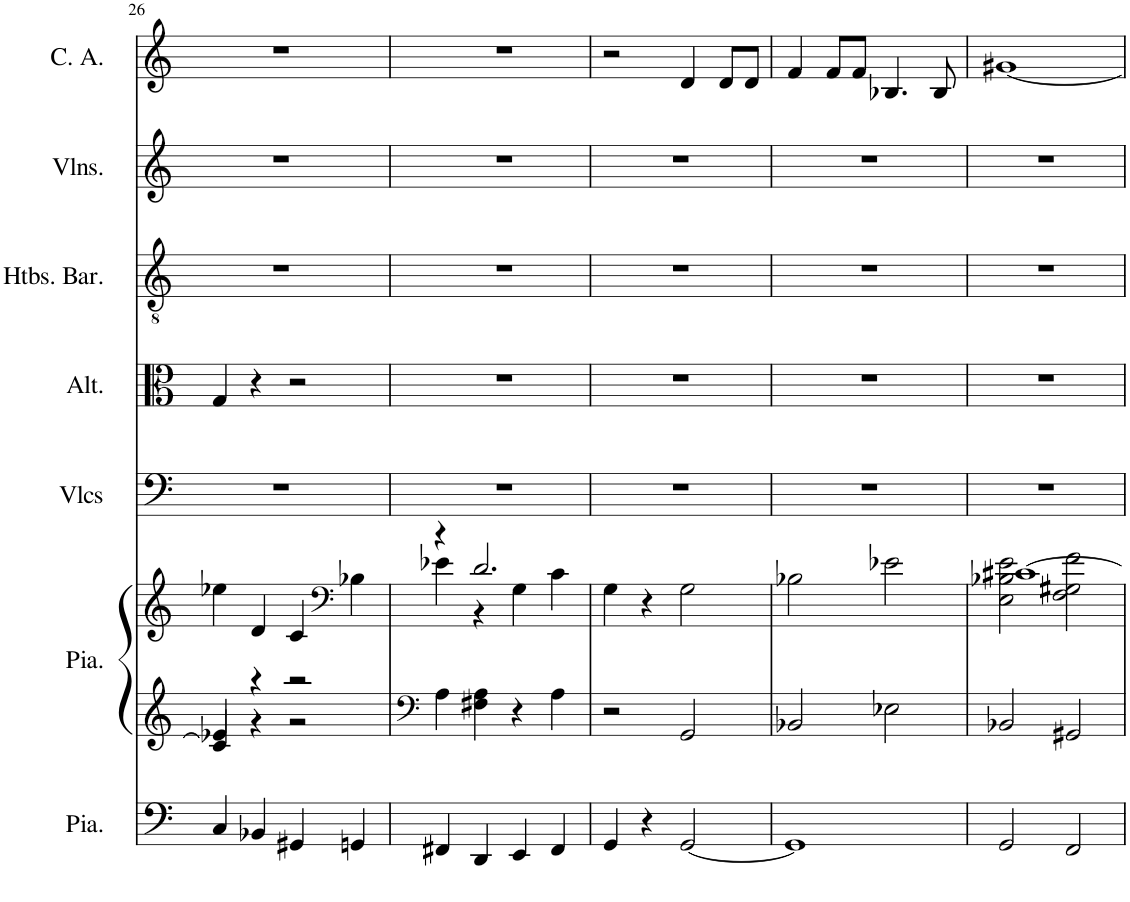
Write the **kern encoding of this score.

**kern	**kern	**kern	**kern	**kern	**kern	**kern	**kern
*part7	*part6	*part6	*part5	*part4	*part3	*part2	*part1
*staff8	*staff7	*staff6	*staff5	*staff4	*staff3	*staff2	*staff1
*I"Piano, Pedals	*I"Piano, Organ	*	*I"Violoncelles, Bass	*I"Altos, Tenor	*I"Hautbois Baryton, Alto	*I"Violons, Soprano	*I"Cor anglais, Baritone solo
*I'Pia.	*I'Pia.	*	*I'Vlcs	*I'Alt.	*I'Htbs. Bar.	*I'Vlns.	*I'C. A.
!!LO:PB:g=z
*clefF4	*clefG2	*clefG2	*clefF4	*clefC3	*clefGv2	*clefG2	*clefG2
*	*	*	*	*	*	*	*Trd4c7
*k[]	*k[]	*k[]	*k[]	*k[]	*k[]	*k[]	*k[]
*M4/4	*M4/4	*M4/4	*M4/4	*M4/4	*M4/4	*M4/4	*M4/4
=26	=26	=26	=26	=26	=26	=26	=26
*	*^	*	*	*	*	*	*
4C/	4e-X/	4c/]	4ee-X\	1r	4G/	1r	1r	1r
4BB-X/	4r	4r	4d/	.	4r	.	.	.
4GG#X/	2r	2r	4c/	.	2r	.	.	.
*	*	*	*clefF4	*	*	*	*	*
4GGn/	.	.	4B-X\	.	.	.	.	.
*	*v	*v	*	*	*	*	*	*
=27	=27	=27	=27	=27	=27	=27	=27
*	*clefF4	*	*	*	*	*	*
*	*	*^	*	*	*	*	*
4FF#X/	4A\	4r	4e-X\	1r	1r	1r	1r	1r
4DD/	4F#X\ 4A\	2.d/	4r	.	.	.	.	.
4EE/	4r	.	4G\	.	.	.	.	.
4FF#/	4A\	.	4c\	.	.	.	.	.
*	*	*v	*v	*	*	*	*	*
=28	=28	=28	=28	=28	=28	=28	=28
4GG/	2r	4G\	1r	1r	1r	1r	2r
4r	.	4r	.	.	.	.	.
[2GG/	2GG/	2G\	.	.	.	.	4d/
.	.	.	.	.	.	.	8d/L
.	.	.	.	.	.	.	8d/J
=29	=29	=29	=29	=29	=29	=29	=29
1GG]	2BB-X/	2B-X\	1r	1r	1r	1r	4f/
.	.	.	.	.	.	.	8f/L
.	.	.	.	.	.	.	8f/J
.	2E-X\	2e-X\	.	.	.	.	4.B-X/
.	.	.	.	.	.	.	8B-/
=30	=30	=30	=30	=30	=30	=30	=30
*	*	*^	*	*	*	*	*
2GG/	2BB-X/	[1c#X	2E\ 2B-X\ 2e\	1r	1r	1r	1r	[1g#X
2FF/	2GG#X/	.	2F\ 2G#X\ 2f\	.	.	.	.	.
*	*	*v	*v	*	*	*	*	*
=	=	=	=	=	=	=	=
*-	*-	*-	*-	*-	*-	*-	*-
